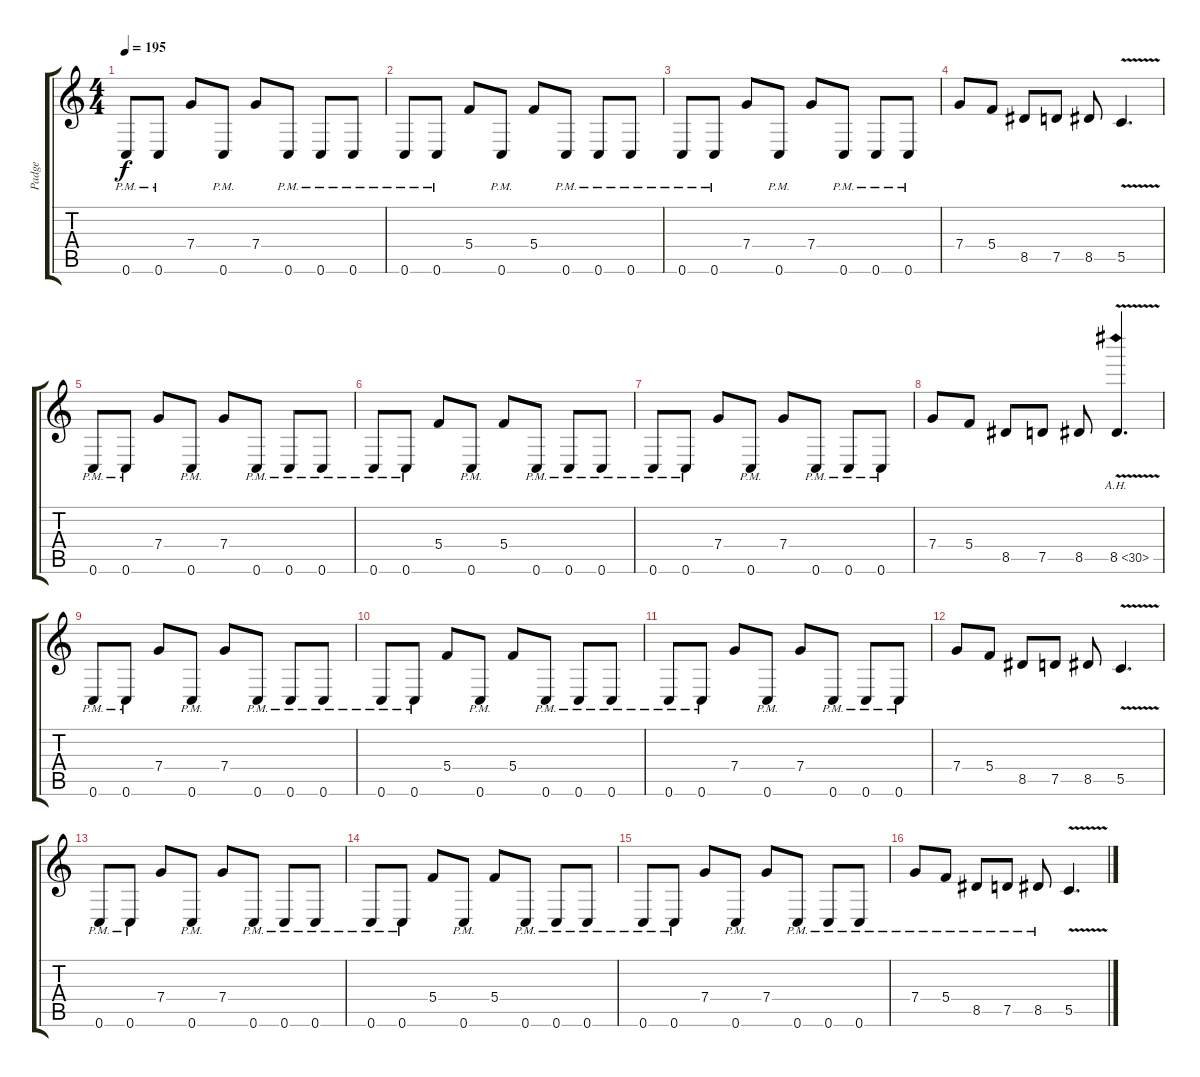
\track ("Padge" "Padge") {instrument overdrivenguitar}
\staff {score tabs}
\tuning (D4 A3 F3 C3 G2 C2) {hide}
\ts (4 4)
\tempo 195
\clef g2
\ks c
0.6{pm}.8{dy f} 0.6{pm}.8 7.4.8 0.6{pm}.8 7.4.8 0.6{pm}.8 0.6{pm}.8 0.6{pm}.8 |
0.6{pm}.8 0.6{pm}.8 5.4.8 0.6{pm}.8 5.4.8 0.6{pm}.8 0.6{pm}.8 0.6{pm}.8 |
0.6{pm}.8 0.6{pm}.8 7.4.8 0.6{pm}.8 7.4.8 0.6{pm}.8 0.6{pm}.8 0.6{pm}.8 |
7.4.8 5.4.8 8.5.8 7.5.8 8.5.8 5.5{v}.4{d} |
0.6{pm}.8 0.6{pm}.8 7.4.8 0.6{pm}.8 7.4.8 0.6{pm}.8 0.6{pm}.8 0.6{pm}.8 |
0.6{pm}.8 0.6{pm}.8 5.4.8 0.6{pm}.8 5.4.8 0.6{pm}.8 0.6{pm}.8 0.6{pm}.8 |
0.6{pm}.8 0.6{pm}.8 7.4.8 0.6{pm}.8 7.4.8 0.6{pm}.8 0.6{pm}.8 0.6{pm}.8 |
7.4.8 5.4.8 8.5.8 7.5.8 8.5.8 8.5{ah 22 v}.4{d} |
0.6{pm}.8 0.6{pm}.8 7.4.8 0.6{pm}.8 7.4.8 0.6{pm}.8 0.6{pm}.8 0.6{pm}.8 |
0.6{pm}.8 0.6{pm}.8 5.4.8 0.6{pm}.8 5.4.8 0.6{pm}.8 0.6{pm}.8 0.6{pm}.8 |
0.6{pm}.8 0.6{pm}.8 7.4.8 0.6{pm}.8 7.4.8 0.6{pm}.8 0.6{pm}.8 0.6{pm}.8 |
7.4.8 5.4.8 8.5.8 7.5.8 8.5.8 5.5{v}.4{d} |
0.6{pm}.8 0.6{pm}.8 7.4.8 0.6{pm}.8 7.4.8 0.6{pm}.8 0.6{pm}.8 0.6{pm}.8 |
0.6{pm}.8 0.6{pm}.8 5.4.8 0.6{pm}.8 5.4.8 0.6{pm}.8 0.6{pm}.8 0.6{pm}.8 |
0.6{pm}.8 0.6{pm}.8 7.4.8 0.6{pm}.8 7.4.8 0.6{pm}.8 0.6{pm}.8 0.6{pm}.8 |
7.4{pm}.8 5.4{pm}.8 8.5{pm}.8 7.5{pm}.8 8.5{pm}.8 5.5{v}.4{d}
